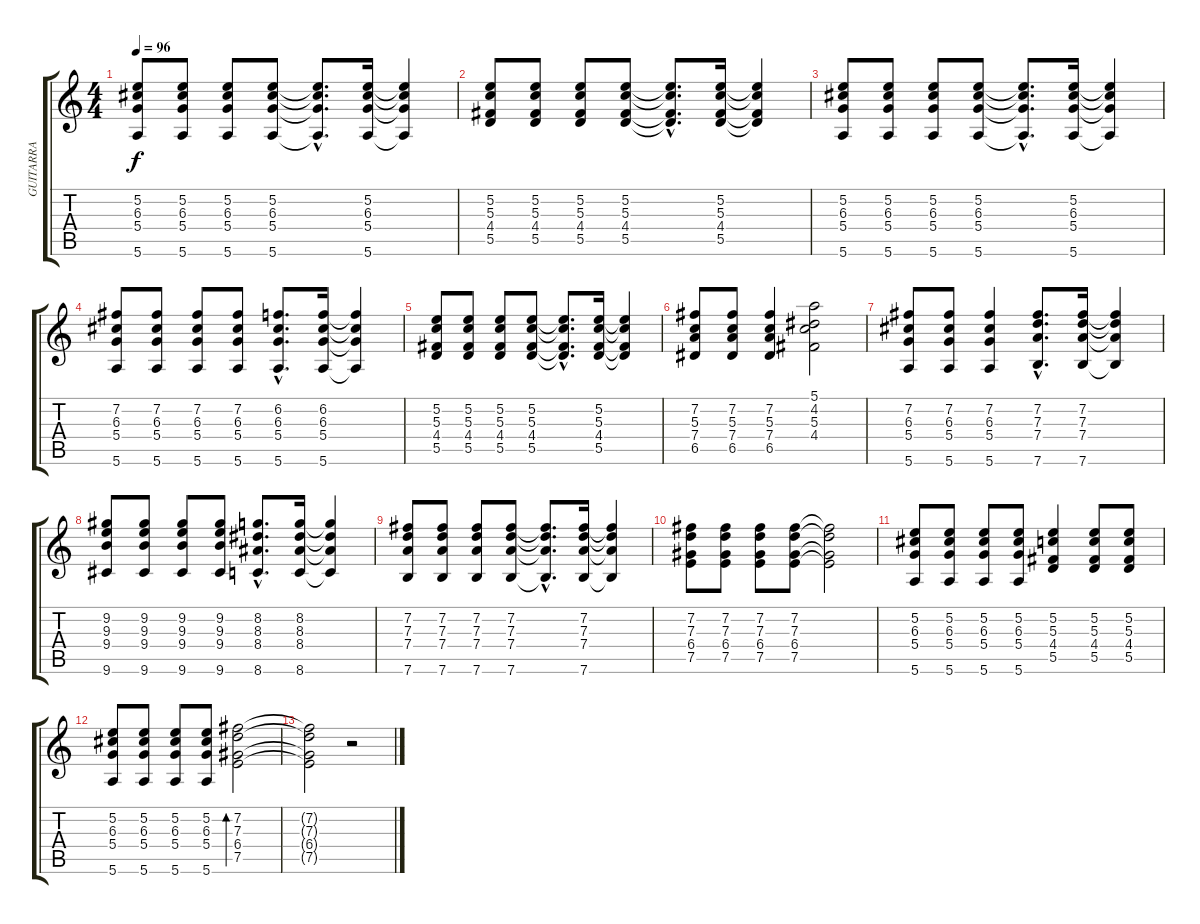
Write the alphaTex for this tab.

\track ("GUITARRA" "GUITARRA") {instrument electricguitarjazz}
\staff {score tabs}
\tuning (E4 B3 G3 D3 A2 E2) {hide}
\ts (4 4)
\tempo 96
\clef g2
\ks c
(5.2 6.3 5.4 5.6).8{dy f instrument electricguitarjazz} (5.2 6.3 5.4 5.6).8 (5.2 6.3 5.4 5.6).8 (5.2 6.3 5.4 5.6).8 (5.2{hac t} 6.3{hac t} 5.4{hac t} 5.6{hac t}).8{d} (5.2 6.3 5.4 5.6).16 (5.2{t} 6.3{t} 5.4{t} 5.6{t}).4 |
(5.2 5.3 4.4 5.5).8 (5.2 5.3 4.4 5.5).8 (5.2 5.3 4.4 5.5).8 (5.2 5.3 4.4 5.5).8 (5.2{hac t} 5.3{hac t} 4.4{hac t} 5.5{hac t}).8{d} (5.2 5.3 4.4 5.5).16 (5.2{t} 5.3{t} 4.4{t} 5.5{t}).4 |
(5.2 6.3 5.4 5.6).8 (5.2 6.3 5.4 5.6).8 (5.2 6.3 5.4 5.6).8 (5.2 6.3 5.4 5.6).8 (5.2{hac t} 6.3{hac t} 5.4{hac t} 5.6{hac t}).8{d} (5.2 6.3 5.4 5.6).16 (5.2{t} 6.3{t} 5.4{t} 5.6{t}).4 |
(7.2 6.3 5.4 5.6).8 (7.2 6.3 5.4 5.6).8 (7.2 6.3 5.4 5.6).8 (7.2 6.3 5.4 5.6).8 (6.2{hac} 6.3{hac} 5.4{hac} 5.6{hac}).8{d} (6.2 6.3 5.4 5.6).16 (6.2{t} 6.3{t} 5.4{t} 5.6{t}).4 |
(5.2 5.3 4.4 5.5).8 (5.2 5.3 4.4 5.5).8 (5.2 5.3 4.4 5.5).8 (5.2 5.3 4.4 5.5).8 (5.2{hac t} 5.3{hac t} 4.4{hac t} 5.5{hac t}).8{d} (5.2 5.3 4.4 5.5).16 (5.2{t} 5.3{t} 4.4{t} 5.5{t}).4 |
(7.2 5.3 7.4 6.5).8 (7.2 5.3 7.4 6.5).8 (7.2 5.3 7.4 6.5).4 (5.1 4.2 5.3 4.4).2 |
(7.2 6.3 5.4 5.6).8 (7.2 6.3 5.4 5.6).8 (7.2 6.3 5.4 5.6).4 (7.2{hac} 7.3{hac} 7.4{hac} 7.6{hac}).8{d} (7.2 7.3 7.4 7.6).16 (7.2{t} 7.3{t} 7.4{t} 7.6{t}).4 |
(9.2 9.3 9.4 9.6).8 (9.2 9.3 9.4 9.6).8 (9.2 9.3 9.4 9.6).8 (9.2 9.3 9.4 9.6).8 (8.2{hac} 8.3{hac} 8.4{hac} 8.6{hac}).8{d} (8.2 8.3 8.4 8.6).16 (8.2{t} 8.3{t} 8.4{t} 8.6{t}).4 |
(7.2 7.3 7.4 7.6).8 (7.2 7.3 7.4 7.6).8 (7.2 7.3 7.4 7.6).8 (7.2 7.3 7.4 7.6).8 (7.2{hac t} 7.3{hac t} 7.4{hac t} 7.6{hac t}).8{d} (7.2 7.3 7.4 7.6).16 (7.2{t} 7.3{t} 7.4{t} 7.6{t}).4 |
(7.2 7.3 6.4 7.5).8 (7.2 7.3 6.4 7.5).8 (7.2 7.3 6.4 7.5).8 (7.2 7.3 6.4 7.5).8 (7.2{t} 7.3{t} 6.4{t} 7.5{t}).2 |
(5.2 6.3 5.4 5.6).8 (5.2 6.3 5.4 5.6).8 (5.2 6.3 5.4 5.6).8 (5.2 6.3 5.4 5.6).8 (5.2 5.3 4.4 5.5).4 (5.2 5.3 4.4 5.5).8 (5.2 5.3 4.4 5.5).8 |
(5.2 6.3 5.4 5.6).8 (5.2 6.3 5.4 5.6).8 (5.2 6.3 5.4 5.6).8 (5.2 6.3 5.4 5.6).8 (7.2 7.3 6.4 7.5).2{bd 480} |
(7.2{t} 7.3{t} 6.4{t} 7.5{t}).2 r.2
